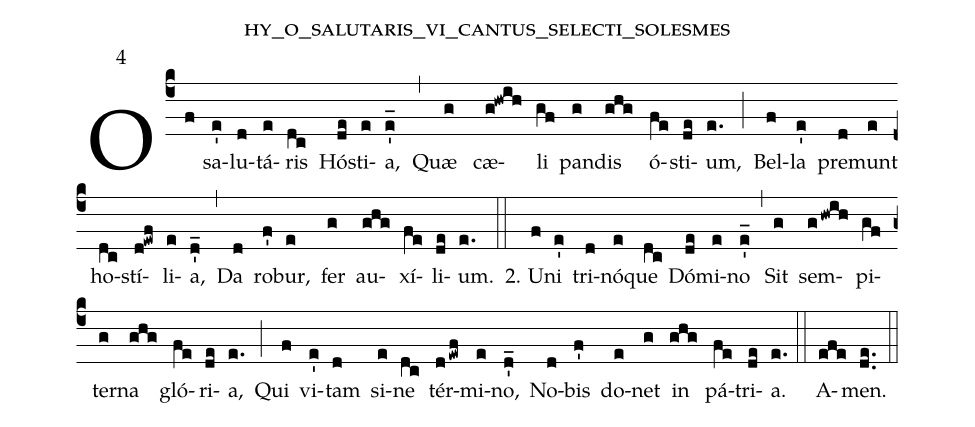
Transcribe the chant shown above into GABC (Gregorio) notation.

name:hy_o_salutaris_vi_cantus_selecti_solesmes;
mode:4;
%%
(c4) O(f) sa(e')lu(d)tá(e)ris(dc) Hó(de)sti(e)a,(e'_) (,) Quæ (g) cæ(g!hwih)li(gf) pan(g)dis(ghg) ó(fe)sti(de)um,(e.) (;) Bel(f)la(e') pre(d)munt(e) ho(dc)stí(d!ewf)li(e)a,(d_') (,) Da(d) ro(f')bur,(e) fer(g) au(ghg)xí(fe)li(de)um.(e.) (::) 2. U(f)ni(e') tri(d)nó(e)que(dc) Dó(de)mi(e)no(e'_) (,) Sit(g) sem(ghwih)pi(gf)ter(g)na(ghg) gló(fe)ri(de)a,(e.) (;) Qui(f) vi(e')tam(d) si(e)ne(dc) tér(dewf)mi(e)no,(d_') No(d)bis(f') do(e)net(g) in(ghg) pá(fe)tri(de)a.(e.) (::) A(efe)men.(de..) (::)
